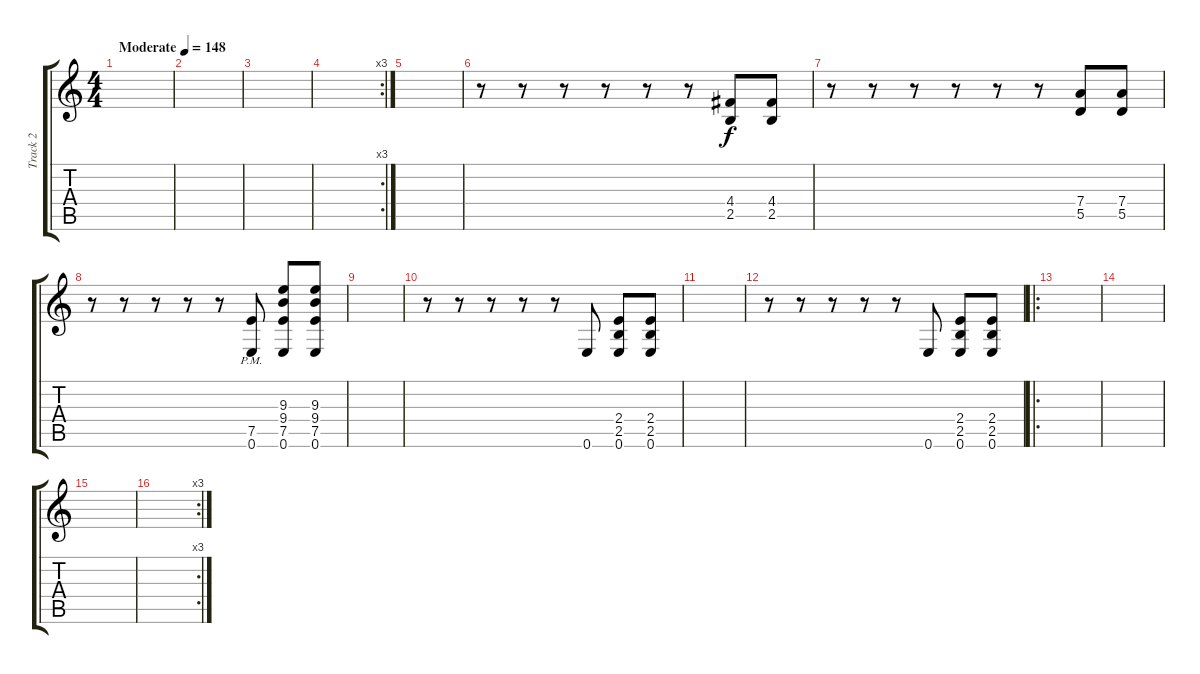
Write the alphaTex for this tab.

\track ("Track 2" "Track 2") {instrument electricguitarclean}
\staff {score tabs}
\tuning (E4 B3 G3 D3 A2 E2) {hide}
\ts (4 4)
\tempo (148 "Moderate")
\clef g2
\ks c
|
|
|
\rc 3
|
|
r.8 r.8 r.8 r.8 r.8 r.8 (4.4 2.5).8 (4.4 2.5).8 |
r.8 r.8 r.8 r.8 r.8 r.8 (7.4 5.5).8 (7.4 5.5).8 |
r.8 r.8 r.8 r.8 r.8 (7.5 0.6{pm}).8 (9.3 9.4 7.5 0.6).8 (9.3 9.4 7.5 0.6).8 |
|
r.8 r.8 r.8 r.8 r.8 0.6.8 (2.4 2.5 0.6).8 (2.4 2.5 0.6).8 |
|
r.8 r.8 r.8 r.8 r.8 0.6.8 (2.4 2.5 0.6).8 (2.4 2.5 0.6).8 |
\ro
|
|
|
\rc 3
